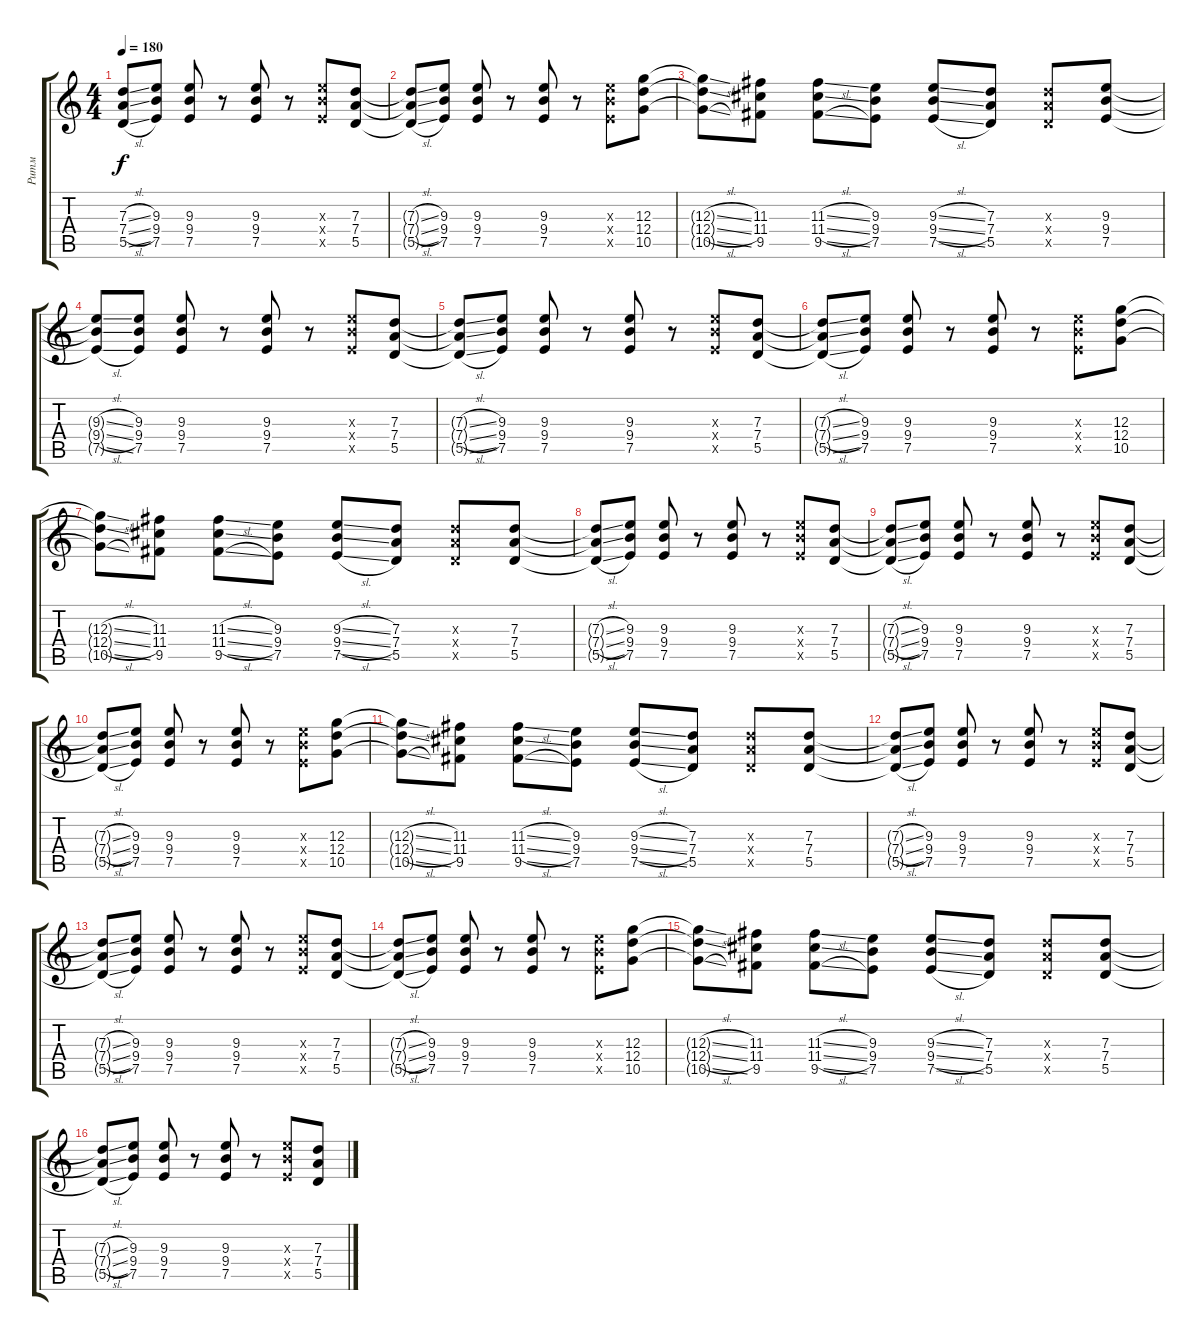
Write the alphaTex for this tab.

\track ("Ритм" "Ритм") {instrument distortionguitar}
\staff {score tabs}
\tuning (E4 B3 G3 D3 A2 E2) {hide}
\ts (4 4)
\tempo 180
\clef g2
\ks c
(7.3{sl t} 7.4{sl t} 5.5{sl t}).8{dy f} (9.3 9.4 7.5).8 (9.3 9.4 7.5).8 r.8 (9.3 9.4 7.5).8 r.8 (9.3{x} 9.4{x} 7.5{x}).8 (7.3 7.4 5.5).8 |
(7.3{sl t} 7.4{sl t} 5.5{sl t}).8 (9.3 9.4 7.5).8 (9.3 9.4 7.5).8 r.8 (9.3 9.4 7.5).8 r.8 (9.3{x} 9.4{x} 7.5{x}).8 (12.3 12.4 10.5).8 |
(12.3{sl t} 12.4{sl t} 10.5{sl t}).8 (11.3 11.4 9.5).8 (11.3{sl} 11.4{sl} 9.5{sl}).8 (9.3 9.4 7.5).8 (9.3{sl} 9.4{sl} 7.5{sl}).8 (7.3 7.4 5.5).8 (7.3{x} 7.4{x} 5.5{x}).8 (9.3 9.4 7.5).8 |
(9.3{sl t} 9.4{sl t} 7.5{sl t}).8 (9.3 9.4 7.5).8 (9.3 9.4 7.5).8 r.8 (9.3 9.4 7.5).8 r.8 (9.3{x} 9.4{x} 7.5{x}).8 (7.3 7.4 5.5).8 |
(7.3{sl t} 7.4{sl t} 5.5{sl t}).8 (9.3 9.4 7.5).8 (9.3 9.4 7.5).8 r.8 (9.3 9.4 7.5).8 r.8 (9.3{x} 9.4{x} 7.5{x}).8 (7.3 7.4 5.5).8 |
(7.3{sl t} 7.4{sl t} 5.5{sl t}).8 (9.3 9.4 7.5).8 (9.3 9.4 7.5).8 r.8 (9.3 9.4 7.5).8 r.8 (9.3{x} 9.4{x} 7.5{x}).8 (12.3 12.4 10.5).8 |
(12.3{sl t} 12.4{sl t} 10.5{sl t}).8 (11.3 11.4 9.5).8 (11.3{sl} 11.4{sl} 9.5{sl}).8 (9.3 9.4 7.5).8 (9.3{sl} 9.4{sl} 7.5{sl}).8 (7.3 7.4 5.5).8 (7.3{x} 7.4{x} 5.5{x}).8 (7.3 7.4 5.5).8 |
(7.3{sl t} 7.4{sl t} 5.5{sl t}).8 (9.3 9.4 7.5).8 (9.3 9.4 7.5).8 r.8 (9.3 9.4 7.5).8 r.8 (9.3{x} 9.4{x} 7.5{x}).8 (7.3 7.4 5.5).8 |
(7.3{sl t} 7.4{sl t} 5.5{sl t}).8 (9.3 9.4 7.5).8 (9.3 9.4 7.5).8 r.8 (9.3 9.4 7.5).8 r.8 (9.3{x} 9.4{x} 7.5{x}).8 (7.3 7.4 5.5).8 |
(7.3{sl t} 7.4{sl t} 5.5{sl t}).8 (9.3 9.4 7.5).8 (9.3 9.4 7.5).8 r.8 (9.3 9.4 7.5).8 r.8 (9.3{x} 9.4{x} 7.5{x}).8 (12.3 12.4 10.5).8 |
(12.3{sl t} 12.4{sl t} 10.5{sl t}).8 (11.3 11.4 9.5).8 (11.3{sl} 11.4{sl} 9.5{sl}).8 (9.3 9.4 7.5).8 (9.3{sl} 9.4{sl} 7.5{sl}).8 (7.3 7.4 5.5).8 (7.3{x} 7.4{x} 5.5{x}).8 (7.3 7.4 5.5).8 |
(7.3{sl t} 7.4{sl t} 5.5{sl t}).8 (9.3 9.4 7.5).8 (9.3 9.4 7.5).8 r.8 (9.3 9.4 7.5).8 r.8 (9.3{x} 9.4{x} 7.5{x}).8 (7.3 7.4 5.5).8 |
(7.3{sl t} 7.4{sl t} 5.5{sl t}).8 (9.3 9.4 7.5).8 (9.3 9.4 7.5).8 r.8 (9.3 9.4 7.5).8 r.8 (9.3{x} 9.4{x} 7.5{x}).8 (7.3 7.4 5.5).8 |
(7.3{sl t} 7.4{sl t} 5.5{sl t}).8 (9.3 9.4 7.5).8 (9.3 9.4 7.5).8 r.8 (9.3 9.4 7.5).8 r.8 (9.3{x} 9.4{x} 7.5{x}).8 (12.3 12.4 10.5).8 |
(12.3{sl t} 12.4{sl t} 10.5{sl t}).8 (11.3 11.4 9.5).8 (11.3{sl} 11.4{sl} 9.5{sl}).8 (9.3 9.4 7.5).8 (9.3{sl} 9.4{sl} 7.5{sl}).8 (7.3 7.4 5.5).8 (7.3{x} 7.4{x} 5.5{x}).8 (7.3 7.4 5.5).8 |
(7.3{sl t} 7.4{sl t} 5.5{sl t}).8 (9.3 9.4 7.5).8 (9.3 9.4 7.5).8 r.8 (9.3 9.4 7.5).8 r.8 (9.3{x} 9.4{x} 7.5{x}).8 (7.3 7.4 5.5).8
